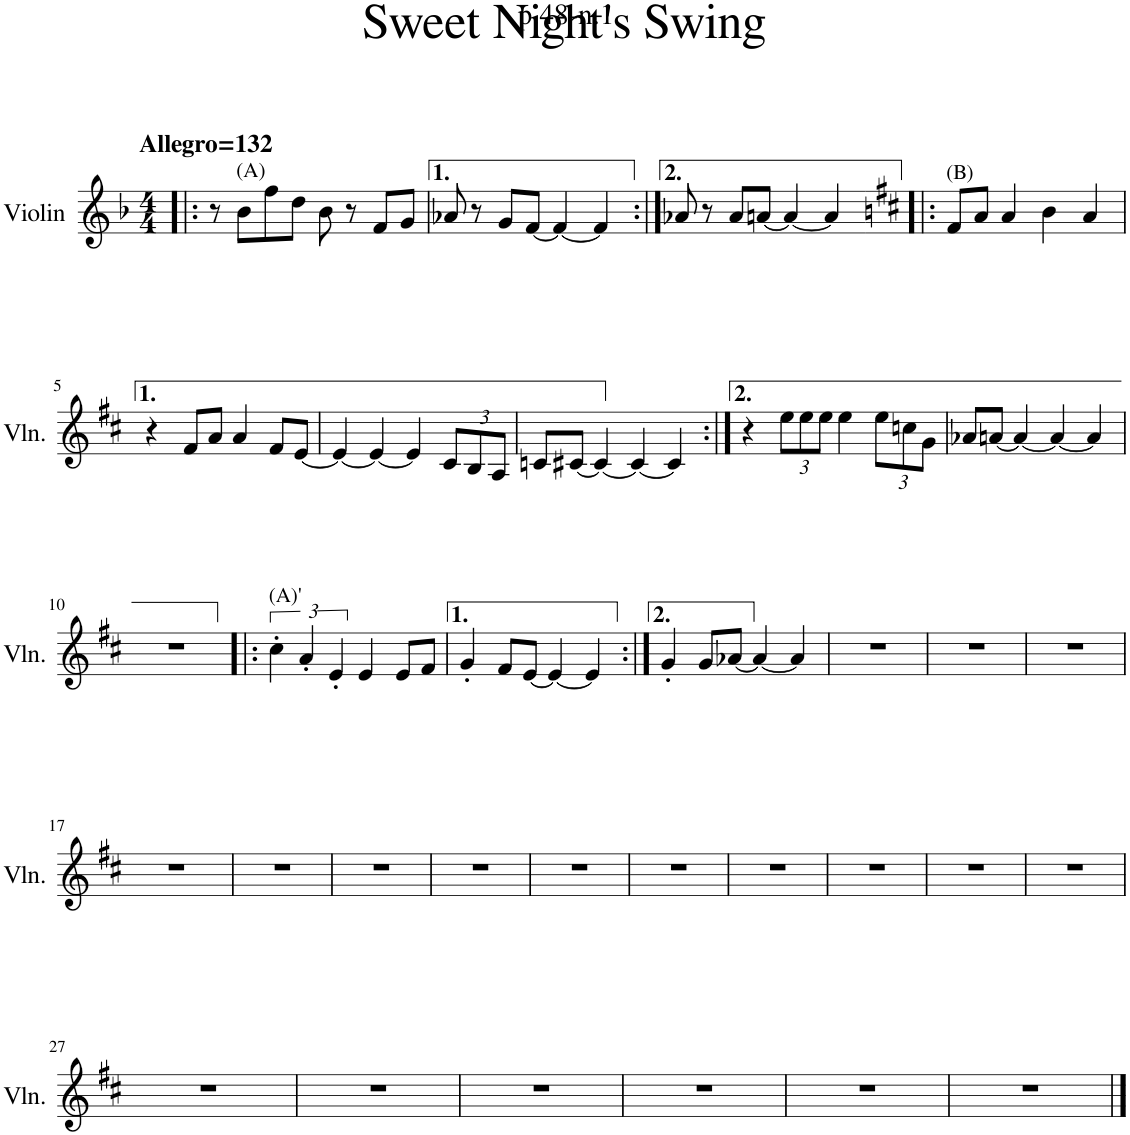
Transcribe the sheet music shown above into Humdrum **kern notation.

**kern
*part1
*staff1
*I"Violin
*I'Vln.
*clefG2
*k[b-]
*M4/4
=1!|:
!LO:TX:a:B:t=Allegro=132
8r
!LO:TX:a:t=(A)
8b-\L
8ff\
8dd\J
8b-\
8r
8f/L
8g/J
=2
8a-X/
8r
8g/L
[8f/J
4f/_
4f/]
=3:|!
8a-X/
8r
8a-/L
[8an/J
4a/_
4a/]
=4!|:
*k[f#c#]
!LO:TX:a:t=(B)
8f#/L
8a/J
4a/
4b\
4a/
!!LO:LB:g=z
=5
4r
8f#/L
8a/J
4a/
8f#/L
[8e/J
=6
4e/_
4e/_
4e/]
*Xbrackettup
12c#/L
12B/
12A/J
=7
8cn/L
[8c#X/J
4c#/_
4c#/_
4c#/]
=8:|!
4r
12ee\L
12ee\
12ee\J
4ee\
12ee\L
12ccn\
12g\J
=9
8a-X/L
[8an/J
4a/_
4a/_
4a/]
!!LO:LB:g=z
=10
1r
=11!|:
*brackettup
!LO:TX:a:t=(A)'
6cc#'\
6a'/
6e'/
4e/
8e/L
8f#/J
=12
4g'/
8f#/L
[8e/J
4e/_
4e/]
=13:|!
4g'/
8g/L
[8a-X/J
4a-/_
4a-/]
=14
1r
=15
1r
=16
1r
!!LO:LB:g=z
=17
1r
=18
1r
=19
1r
=20
1r
=21
1r
=22
1r
=23
1r
=24
1r
=25
1r
=26
1r
!!LO:LB:g=z
=27
1r
=28
1r
=29
1r
=30
1r
=31
1r
=32
1r
==
*-
